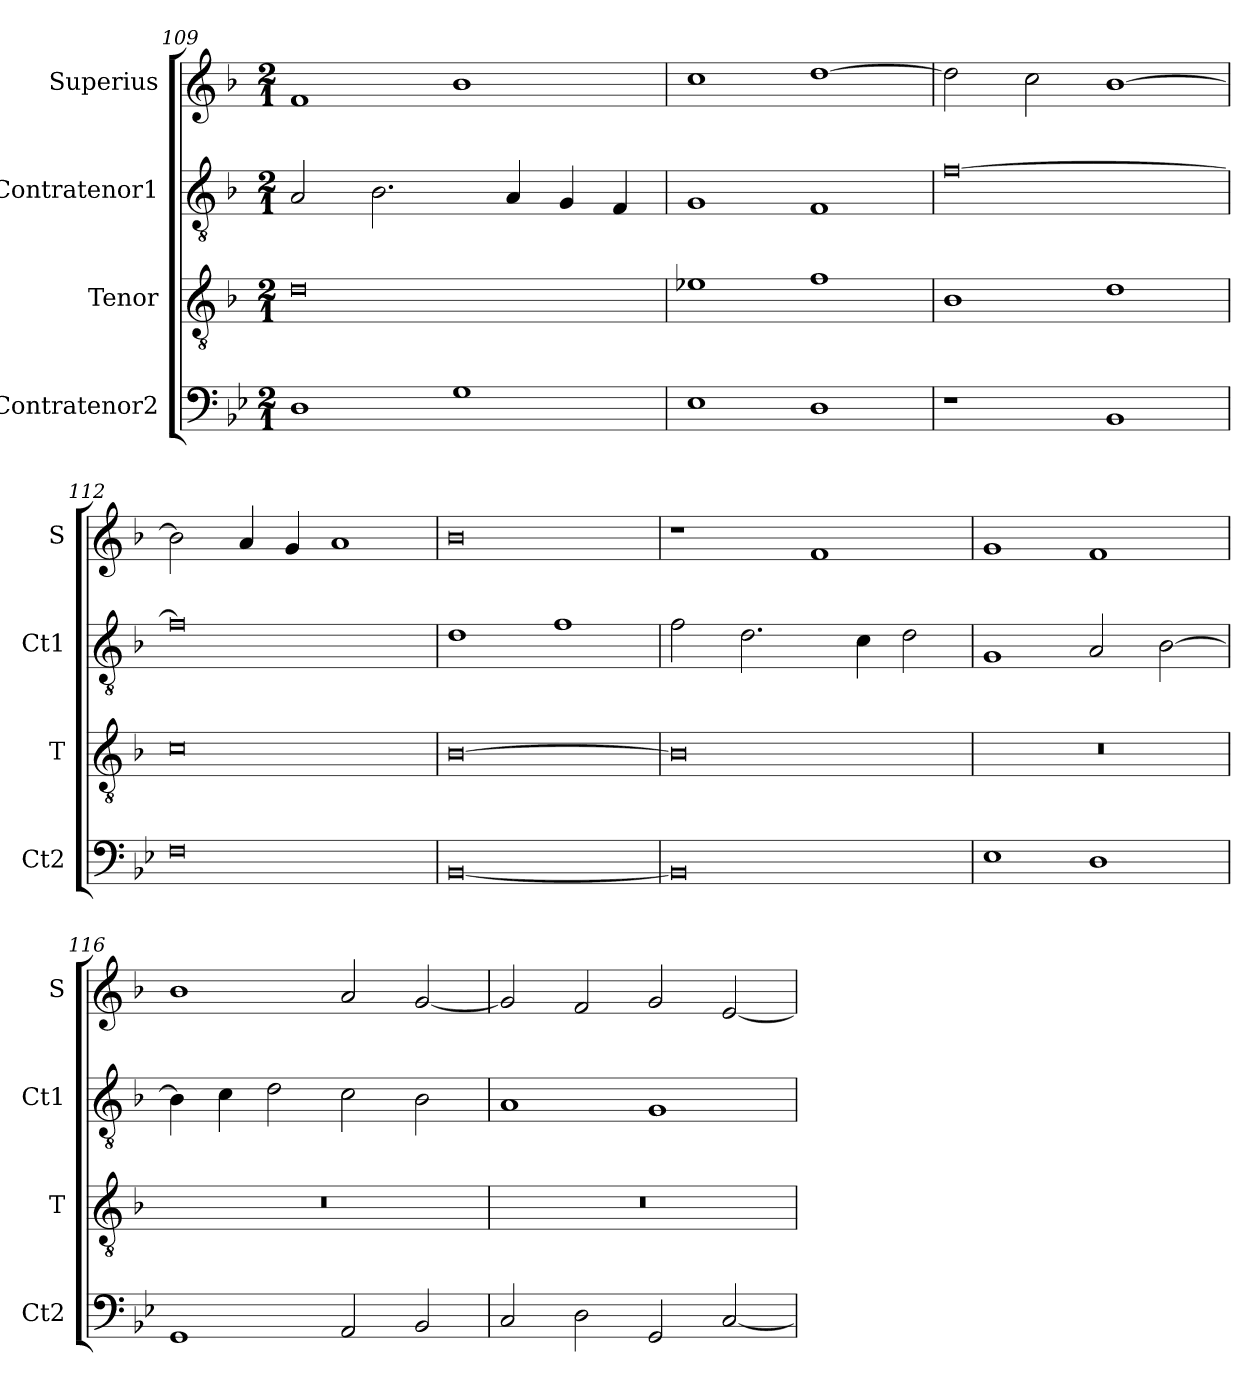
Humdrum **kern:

**kern	**kern	**kern	**kern
*part4	*part3	*part2	*part1
*staff4	*staff3	*staff2	*staff1
*I"Contratenor2	*I"Tenor	*I"Contratenor1	*I"Superius
*I'Ct2	*I'T	*I'Ct1	*I'S
*clefF4	*clefGv2	*clefGv2	*clefG2
*k[b-e-]	*k[b-]	*k[b-]	*k[b-]
*M2/1	*M2/1	*M2/1	*M2/1
=109	=109	=109	=109
1D	0d	2A/	1f
.	.	2.B-\	.
1G	.	.	1b-
.	.	4A/	.
.	.	4G/	.
.	.	4F/	.
=110	=110	=110	=110
1E-	1e-X	1G	1cc
1D	1f	1F	[1dd
=111	=111	=111	=111
1r	1B-	[0f	2dd\]
.	.	.	2cc\
1BB-	1d	.	[1b-
=112	=112	=112	=112
0F	0c	0f]	2b-\]
.	.	.	4a/
.	.	.	4g/
.	.	.	1a
=113	=113	=113	=113
[0BB-	[0B-	1d	0b-
.	.	1f	.
=114	=114	=114	=114
0BB-]	0B-]	2f\	1r
.	.	2.d\	.
.	.	.	1f
.	.	4c\	.
.	.	2d\	.
=115	=115	=115	=115
1E-	0r	1G	1g
1D	.	2A/	1f
.	.	[2B-\	.
=116	=116	=116	=116
1GG	0r	4B-\]	1b-
.	.	4c\	.
.	.	2d\	.
2AA/	.	2c\	2a/
2BB-/	.	2B-\	[2g/
=117	=117	=117	=117
2C/	0r	1A	2g/]
2D\	.	.	2f/
2GG/	.	1G	2g/
[2C/	.	.	[2e/
=	=	=	=
*-	*-	*-	*-
